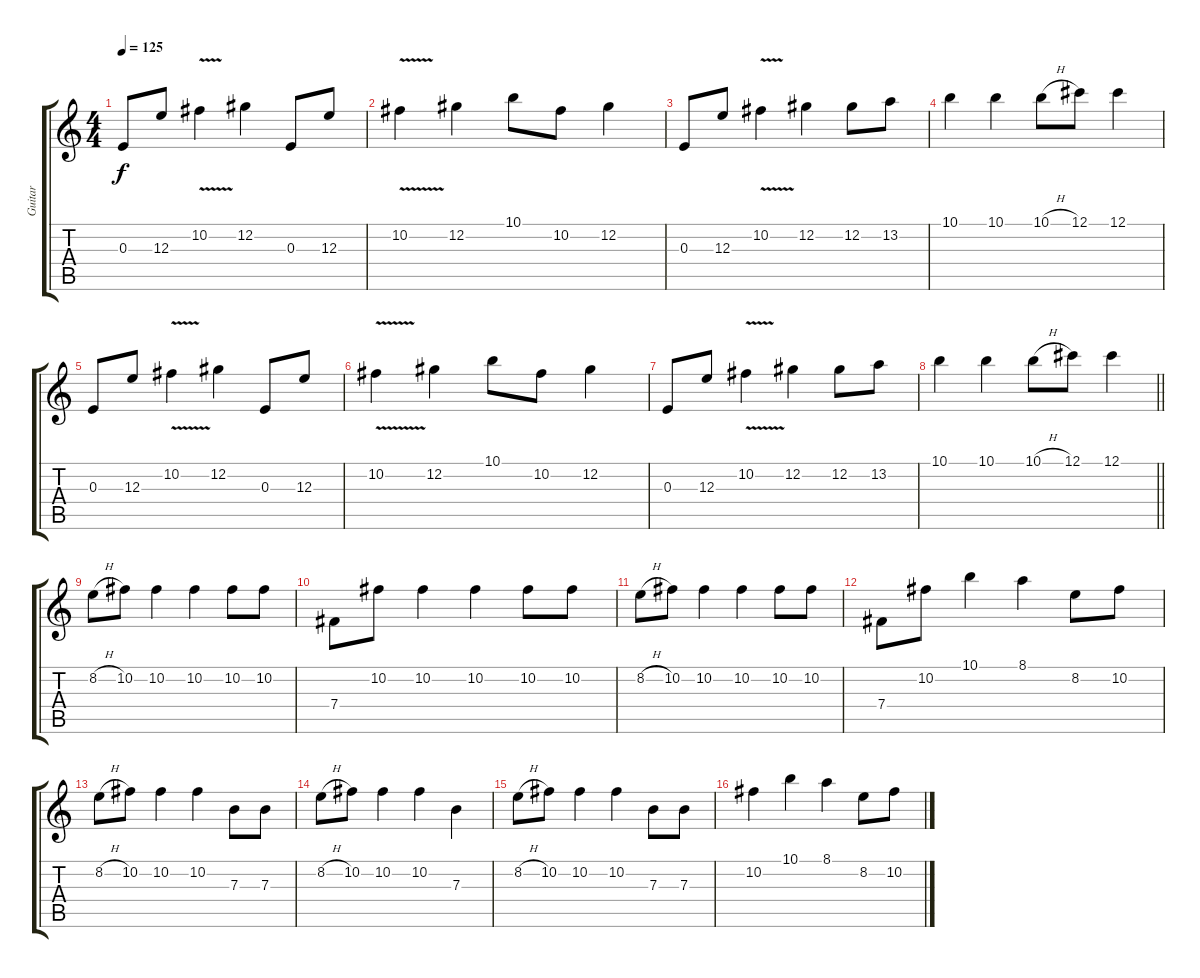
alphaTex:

\track ("Guitar" "Guitar") {instrument overdrivenguitar}
\staff {score tabs}
\tuning (Db4 Ab3 E3 B2 Gb2 B1) {hide}
\ts (4 4)
\tempo 125
\clef g2
\ks c
0.3.8{dy f} 12.3.8 10.2{v}.4 12.2.4 0.3.8 12.3.8 |
10.2{v}.4 12.2.4 10.1.8 10.2.8 12.2.4 |
0.3.8 12.3.8 10.2{v}.4 12.2.4 12.2.8 13.2.8 |
10.1.4 10.1.4 10.1{h}.8 12.1.8 12.1.4 |
0.3.8 12.3.8 10.2{v}.4 12.2.4 0.3.8 12.3.8 |
10.2{v}.4 12.2.4 10.1.8 10.2.8 12.2.4 |
0.3.8 12.3.8 10.2{v}.4 12.2.4 12.2.8 13.2.8 |
\barLineRight lightlight
10.1.4 10.1.4 10.1{h}.8 12.1.8 12.1.4 |
\section ("" "")
8.2{h}.8 10.2.8 10.2.4 10.2.4 10.2.8 10.2.8 |
7.4.8 10.2.8 10.2.4 10.2.4 10.2.8 10.2.8 |
8.2{h}.8 10.2.8 10.2.4 10.2.4 10.2.8 10.2.8 |
7.4.8 10.2.8 10.1.4 8.1.4 8.2.8 10.2.8 |
8.2{h}.8 10.2.8 10.2.4 10.2.4 7.3.8 7.3.8 |
8.2{h}.8 10.2.8 10.2.4 10.2.4 7.3.4 |
8.2{h}.8 10.2.8 10.2.4 10.2.4 7.3.8 7.3.8 |
10.2.4 10.1.4 8.1.4 8.2.8 10.2.8
